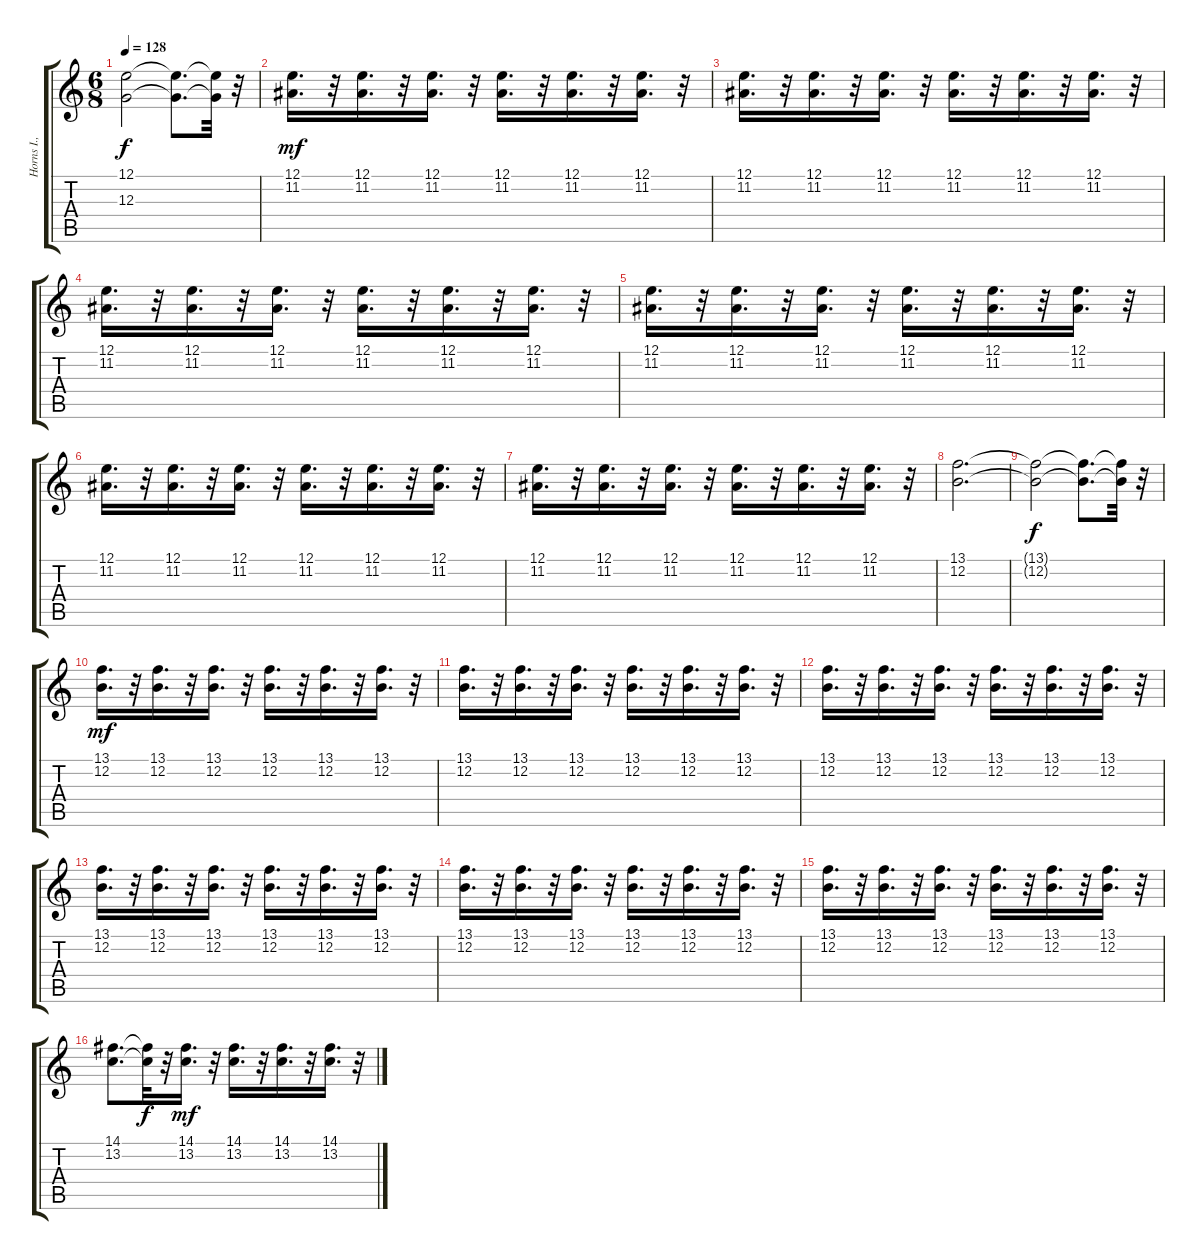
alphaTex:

\track ("Horns I., II. C" "Horns I., ") {instrument frenchhorn}
\staff {score tabs}
\tuning (E4 B3 G3 D3 A2 E2) {hide}
\ts (6 8)
\tempo 128
\clef g2
\ks c
(12.1{t} 12.3{t}).2{dy f} (12.1{t} 12.3{t}).8{d} (12.1{t} 12.3{t}).32 r.32 |
(12.1 11.2).16{d dy mf} r.32 (12.1 11.2).16{d} r.32 (12.1 11.2).16{d} r.32 (12.1 11.2).16{d} r.32 (12.1 11.2).16{d} r.32 (12.1 11.2).16{d} r.32 |
(12.1 11.2).16{d} r.32 (12.1 11.2).16{d} r.32 (12.1 11.2).16{d} r.32 (12.1 11.2).16{d} r.32 (12.1 11.2).16{d} r.32 (12.1 11.2).16{d} r.32 |
(12.1 11.2).16{d} r.32 (12.1 11.2).16{d} r.32 (12.1 11.2).16{d} r.32 (12.1 11.2).16{d} r.32 (12.1 11.2).16{d} r.32 (12.1 11.2).16{d} r.32 |
(12.1 11.2).16{d} r.32 (12.1 11.2).16{d} r.32 (12.1 11.2).16{d} r.32 (12.1 11.2).16{d} r.32 (12.1 11.2).16{d} r.32 (12.1 11.2).16{d} r.32 |
(12.1 11.2).16{d} r.32 (12.1 11.2).16{d} r.32 (12.1 11.2).16{d} r.32 (12.1 11.2).16{d} r.32 (12.1 11.2).16{d} r.32 (12.1 11.2).16{d} r.32 |
(12.1 11.2).16{d} r.32 (12.1 11.2).16{d} r.32 (12.1 11.2).16{d} r.32 (12.1 11.2).16{d} r.32 (12.1 11.2).16{d} r.32 (12.1 11.2).16{d} r.32 |
(13.1 12.2).2{d} |
(13.1{t} 12.2{t}).2{dy f} (13.1{t} 12.2{t}).8{d} (13.1{t} 12.2{t}).32 r.32 |
(13.1 12.2).16{d dy mf} r.32 (13.1 12.2).16{d} r.32 (13.1 12.2).16{d} r.32 (13.1 12.2).16{d} r.32 (13.1 12.2).16{d} r.32 (13.1 12.2).16{d} r.32 |
(13.1 12.2).16{d} r.32 (13.1 12.2).16{d} r.32 (13.1 12.2).16{d} r.32 (13.1 12.2).16{d} r.32 (13.1 12.2).16{d} r.32 (13.1 12.2).16{d} r.32 |
(13.1 12.2).16{d} r.32 (13.1 12.2).16{d} r.32 (13.1 12.2).16{d} r.32 (13.1 12.2).16{d} r.32 (13.1 12.2).16{d} r.32 (13.1 12.2).16{d} r.32 |
(13.1 12.2).16{d} r.32 (13.1 12.2).16{d} r.32 (13.1 12.2).16{d} r.32 (13.1 12.2).16{d} r.32 (13.1 12.2).16{d} r.32 (13.1 12.2).16{d} r.32 |
(13.1 12.2).16{d} r.32 (13.1 12.2).16{d} r.32 (13.1 12.2).16{d} r.32 (13.1 12.2).16{d} r.32 (13.1 12.2).16{d} r.32 (13.1 12.2).16{d} r.32 |
(13.1 12.2).16{d} r.32 (13.1 12.2).16{d} r.32 (13.1 12.2).16{d} r.32 (13.1 12.2).16{d} r.32 (13.1 12.2).16{d} r.32 (13.1 12.2).16{d} r.32 |
(14.1 13.2).8{d} (14.1{t} 13.2{t}).32{dy f} r.32 (14.1 13.2).16{d dy mf} r.32 (14.1 13.2).16{d} r.32 (14.1 13.2).16{d} r.32 (14.1 13.2).16{d} r.32
